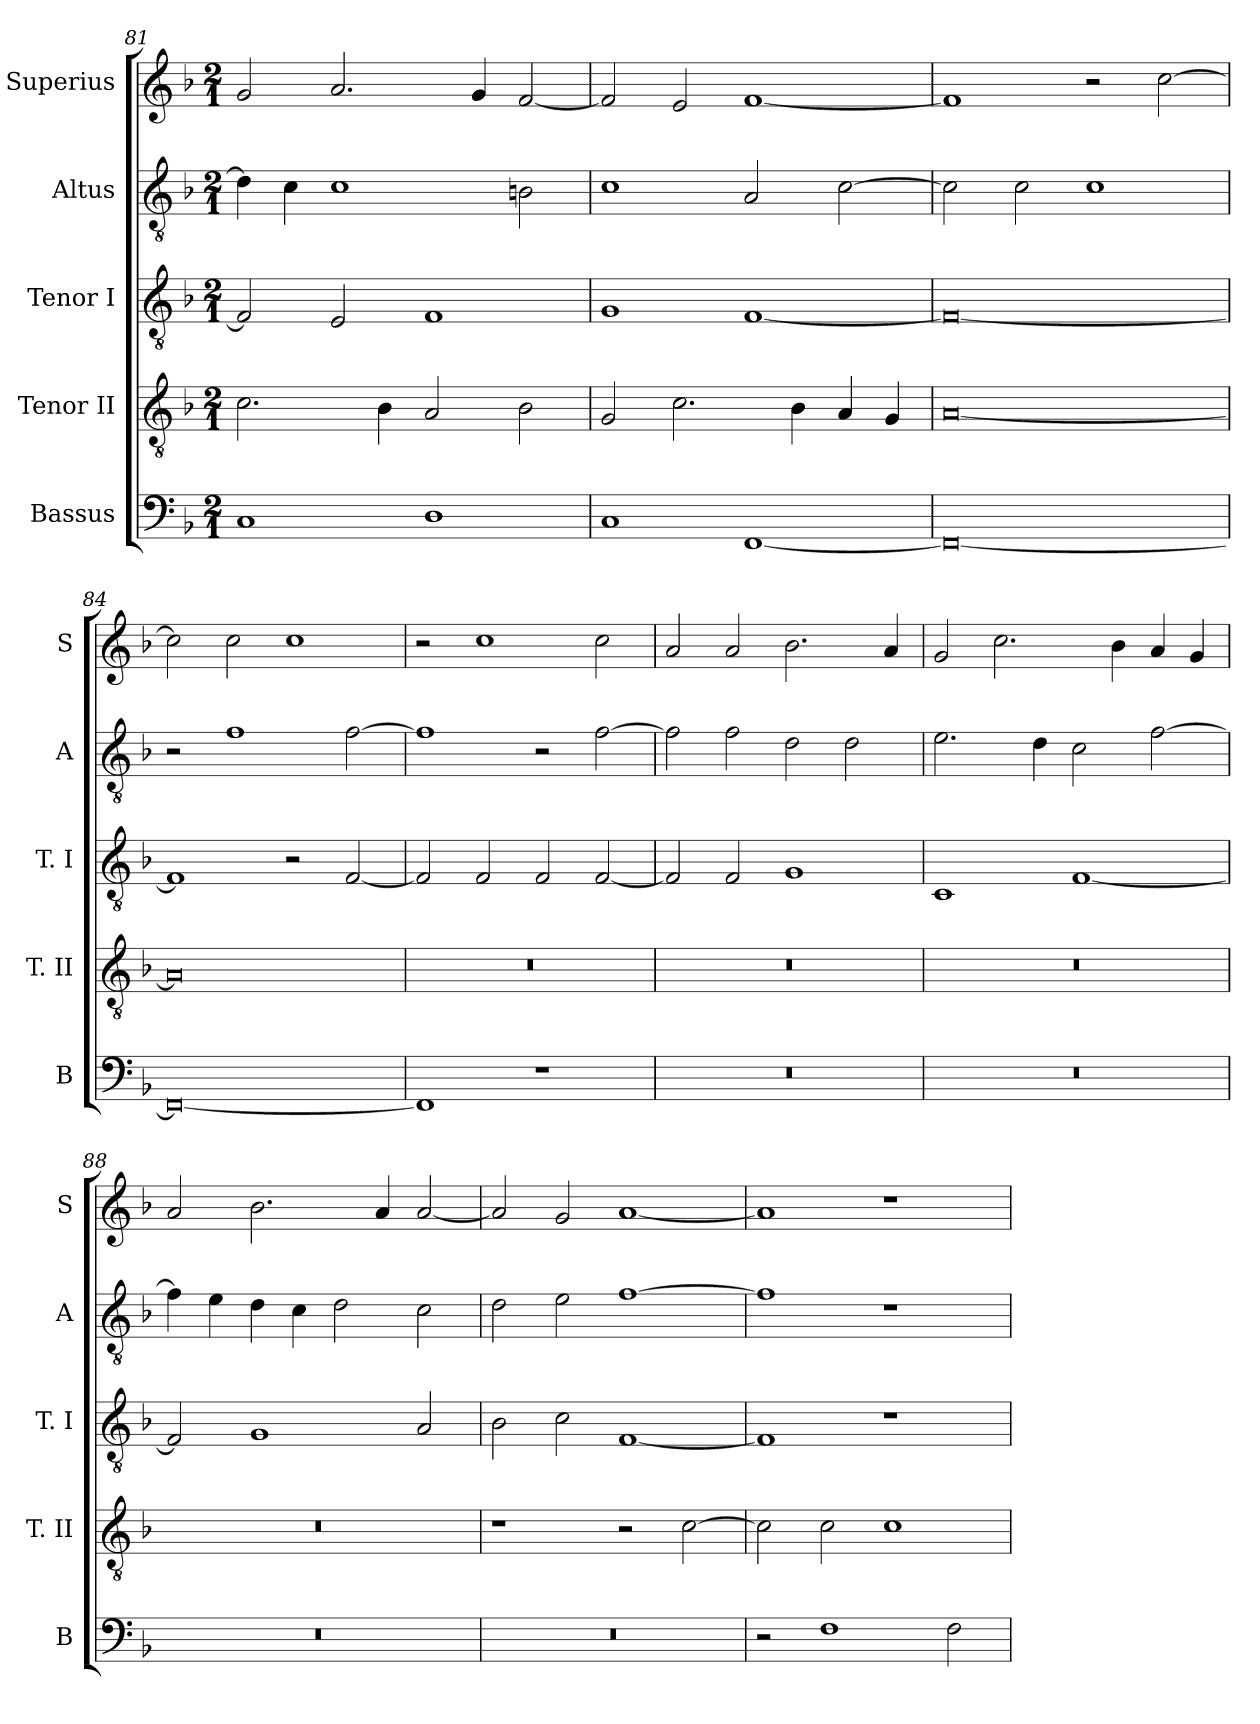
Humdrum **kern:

**kern	**kern	**kern	**kern	**kern
*part5	*part4	*part3	*part2	*part1
*staff5	*staff4	*staff3	*staff2	*staff1
*I"Bassus	*I"Tenor II	*I"Tenor I	*I"Altus	*I"Superius
*I'B	*I'T. II	*I'T. I	*I'A	*I'S
*clefF4	*clefGv2	*clefGv2	*clefGv2	*clefG2
*k[b-]	*k[b-]	*k[b-]	*k[b-]	*k[b-]
*F:	*F:	*F:	*F:	*F:
*M2/1	*M2/1	*M2/1	*M2/1	*M2/1
=81	=81	=81	=81	=81
1C	2.c	2F]	4d]	2g
.	.	.	4c	.
.	.	2E	1c	2.a
.	4B-	.	.	.
1D	2A	1F	.	.
.	.	.	.	4g
.	2B-	.	2Bn	[2f
=82	=82	=82	=82	=82
1C	2G	1G	1c	2f]
.	2.c	.	.	2e
[1FF	.	[1F	2A	[1f
.	4B-	.	.	.
.	4A	.	[2c	.
.	4G	.	.	.
=83	=83	=83	=83	=83
0FF_	[0A	0F_	2c]	1f]
.	.	.	2c	.
.	.	.	1c	2r
.	.	.	.	[2cc
=84	=84	=84	=84	=84
0FF_	0A]	1F]	2r	2cc]
.	.	.	1f	2cc
.	.	2r	.	1cc
.	.	[2F	[2f	.
=85	=85	=85	=85	=85
1FF]	0r	2F]	1f]	2r
.	.	2F	.	1cc
1r	.	2F	2r	.
.	.	[2F	[2f	2cc
=86	=86	=86	=86	=86
0r	0r	2F]	2f]	2a
.	.	2F	2f	2a
.	.	1G	2d	2.b-
.	.	.	2d	.
.	.	.	.	4a
=87	=87	=87	=87	=87
0r	0r	1C	2.e	2g
.	.	.	.	2.cc
.	.	.	4d	.
.	.	[1F	2c	.
.	.	.	.	4b-
.	.	.	[2f	4a
.	.	.	.	4g
=88	=88	=88	=88	=88
0r	0r	2F]	4f]	2a
.	.	.	4e	.
.	.	1G	4d	2.b-
.	.	.	4c	.
.	.	.	2d	.
.	.	.	.	4a
.	.	2A	2c	[2a
=89	=89	=89	=89	=89
0r	1r	2B-	2d	2a]
.	.	2c	2e	2g
.	2r	[1F	[1f	[1a
.	[2c	.	.	.
=90	=90	=90	=90	=90
2r	2c]	1F]	1f]	1a]
1F	2c	.	.	.
.	1c	1r	1r	1r
2F	.	.	.	.
=	=	=	=	=
*-	*-	*-	*-	*-
